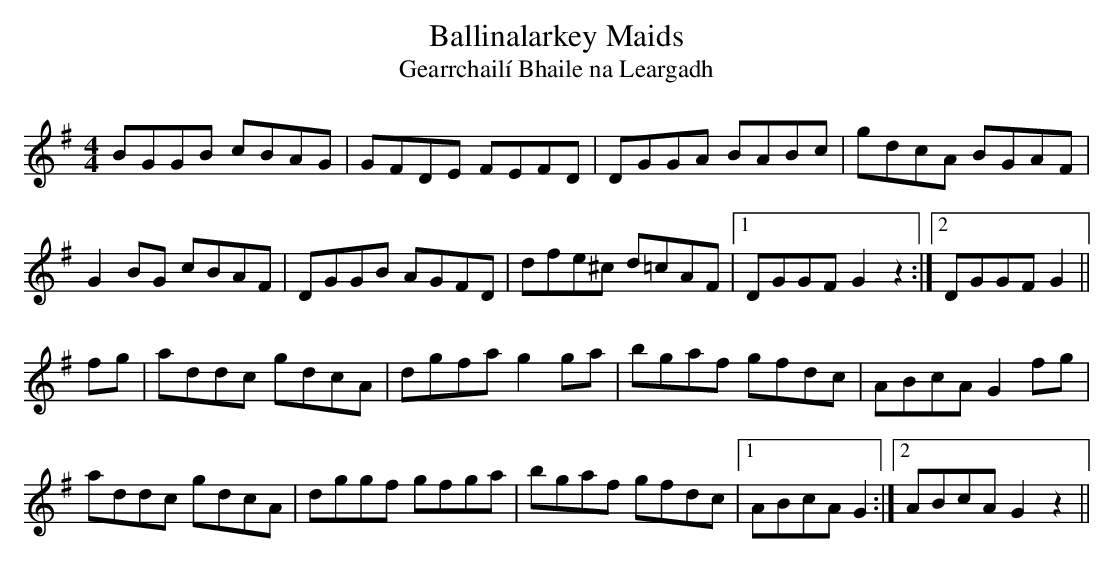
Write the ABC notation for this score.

X:1
T: Ballinalarkey Maids
T: Gearrchail\'i Bhaile na Leargadh
L: 1/8
M: 4/4
K: G
BGGB cBAG|GFDE FEFD|DGGA BABc|gdcA BGAF|
G2 BG cBAF|DGGB AGFD|dfe^c d=cAF|1 DGGF G2 z2 :|2\
DGGF G2 ||
fg|addc gdcA|dgfa g2 ga|bgaf gfdc|ABcA G2 fg|
addc gdcA|dggf gfga|bgaf gfdc|1 ABcA G2 :|2 ABcA G2 z2 ||
